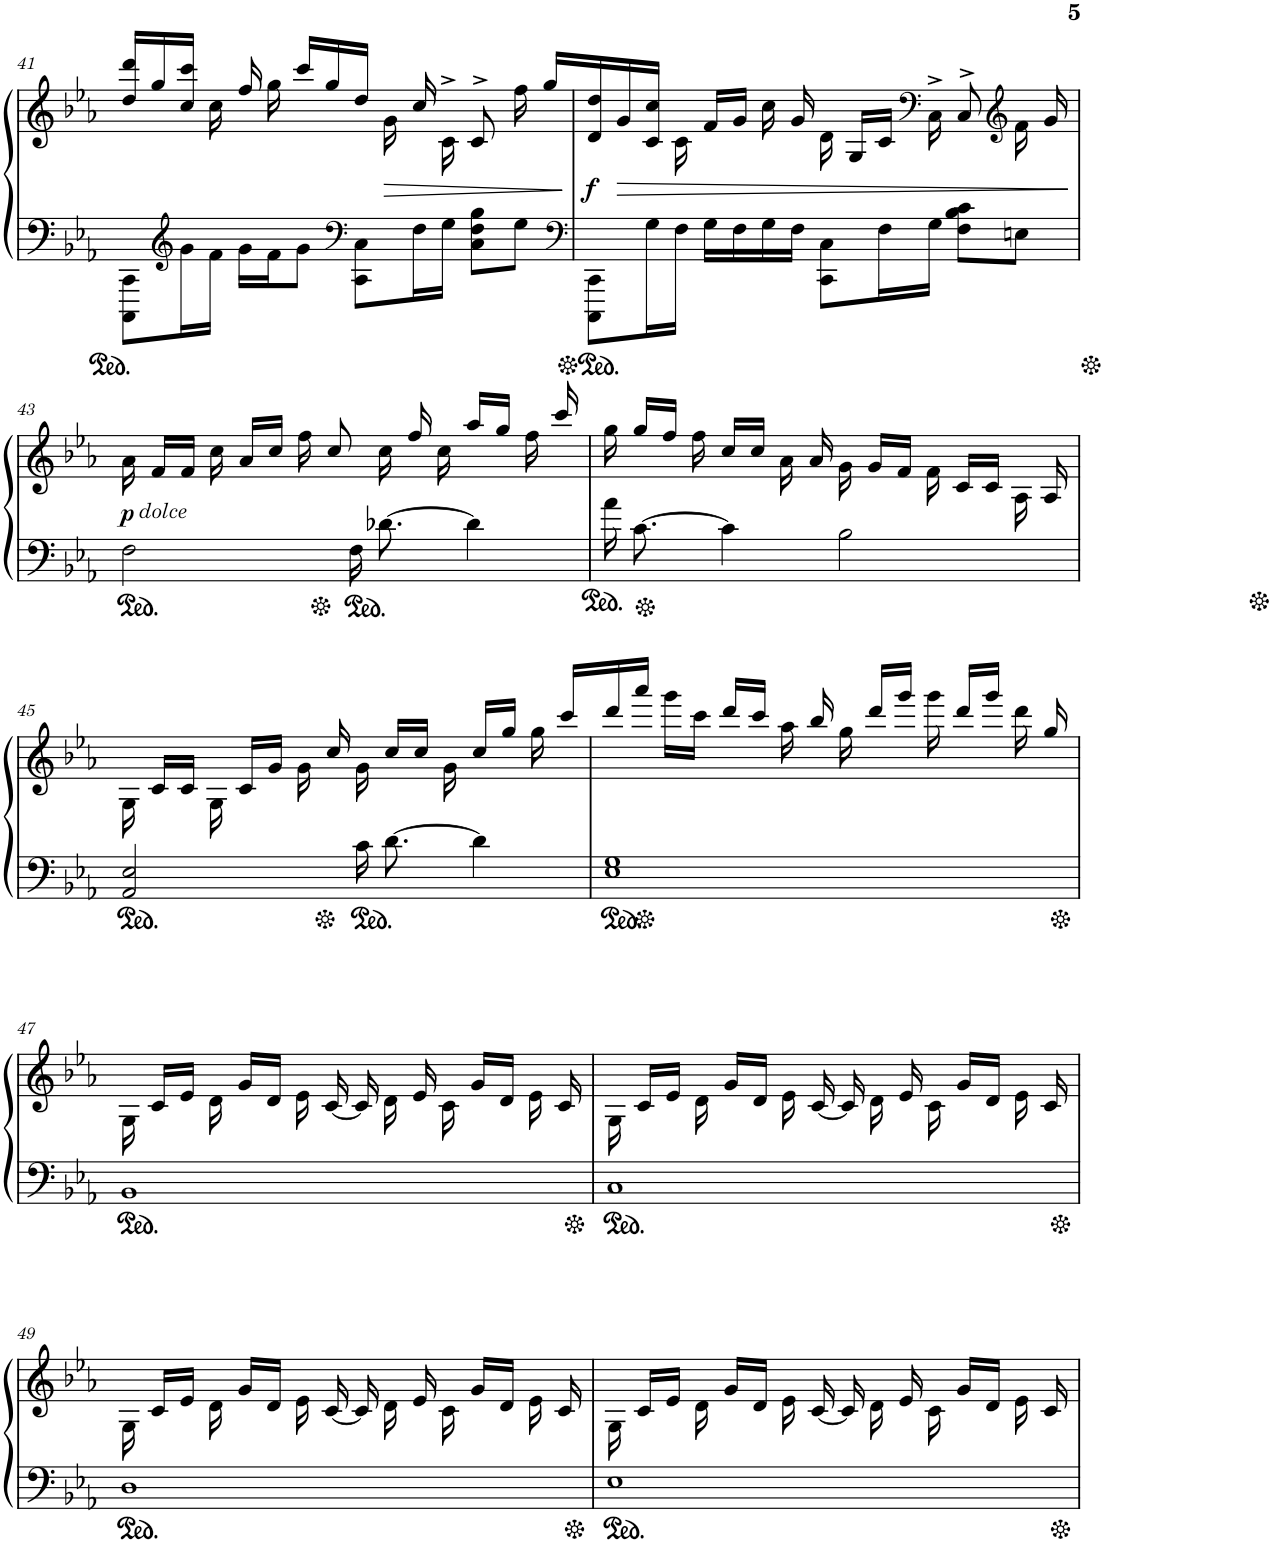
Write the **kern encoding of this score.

**kern	**kern	**dynam
*part1	*part1	*part1
*staff2	*staff1	*staff1/2
*I"Piano	*	*
*I'Pno.	*	*
!!LO:PB:g=z
*clefF4	*clefG2	*
*k[b-e-a-]	*k[b-e-a-]	*
*M4/4	*M4/4	*
=41	=41	=41
8CCC\ 8CC\L	16dd/ 16ddd/LL	.
.	16gg/	.
*clefG2	*	*
16g\L	16cc/ 16ccc/JJ	.
16f\JJ	16cc\	.
16g\LL	16ff/	.
16f\J	16gg\	.
8g\J	16ccc/LL	.
.	16gg/	.
*clefF4	*	*
8CC\ 8C\L	16dd/JJ	.
!	!	!LO:HP:b
.	16g\	>
16F\L	16cc/	.
16G\JJ	16c^\	.
8C\ 8F\ 8B-\L	8c^>/	.
8G\J	16ff\	.
.	16gg/LL	.
.	.	]
=42	=42	=42
*clefF4	*	*
!	!	!LO:DY:b
8CCC\ 8CC\L	16d/ 16dd/	f
!	!	!LO:HP:b
.	16g/	>
16G\L	16c/ 16cc/JJ	.
16F\JJ	16c\	.
16G\LL	16f/LL	.
16F\	16g/JJ	.
16G\	16cc\	.
16F\JJ	16g/	.
8CC\ 8C\L	16d\	.
.	16G/LL	.
16F\L	16c/JJ	.
*	*clefF4	*
16G\JJ	16C^\	.
8F\ 8B-\ 8c\L	8C^>/	.
*	*clefG2	*
8En\J	16f\	.
.	16g/	.
.	.	]
!!LO:LB:g=z
=43	=43	=43
!	!LO:TX:b:i:t=dolce	!
!	!	!LO:DY:b
2F\	16a-\	p
.	16f/LL	.
.	16f/JJ	.
.	16cc\	.
.	16a-/LL	.
.	16cc/JJ	.
.	16ff\	.
.	8cc/	.
16F\	.	.
[8.d-X\	16cc\	.
.	16ff/	.
.	16cc\	.
4d-\]	16aa-/LL	.
.	16gg/JJ	.
.	16ff\	.
.	16ccc/	.
=44	=44	=44
16a-\	16gg\	.
[8.c\	16gg/LL	.
.	16ff/JJ	.
.	16ff\	.
4c\]	16cc/LL	.
.	16cc/JJ	.
.	16a-\	.
.	16a-/	.
2B-\	16g\	.
.	16g/LL	.
.	16f/JJ	.
.	16f\	.
.	16c/LL	.
.	16c/JJ	.
.	16A-\	.
.	16A-/	.
!!LO:LB:g=z
=45	=45	=45
2AA-/ 2E-/	16G\	.
.	16c/LL	.
.	16c/JJ	.
.	16G\	.
.	16c/LL	.
.	16g/JJ	.
.	16g\	.
.	16cc/	.
16c\	16g\	.
[8.d\	16cc/LL	.
.	16cc/JJ	.
.	16g\	.
4d\]	16cc/LL	.
.	16gg/JJ	.
.	16gg\	.
.	16ccc/LL	.
=46	=46	=46
1E- 1G	16ddd/	.
.	16aaa-/JJ	.
.	16ggg\LL	.
.	16ccc\JJ	.
.	16ddd/LL	.
.	16ccc/JJ	.
.	16aa-\	.
.	16bb-/	.
.	16gg\	.
.	16ddd/LL	.
.	16ggg/JJ	.
.	16ggg\	.
.	16ddd/LL	.
.	16ggg/JJ	.
.	16ddd\	.
.	16gg/	.
!!LO:LB:g=z
=47	=47	=47
1BB-	16G\	.
.	16c/LL	.
.	16e-/JJ	.
.	16d\	.
.	16g/LL	.
.	16d/JJ	.
.	16e-\	.
.	[16c/	.
.	16c/]	.
.	16d\	.
.	16e-/	.
.	16c\	.
.	16g/LL	.
.	16d/JJ	.
.	16e-\	.
.	16c/	.
=48	=48	=48
1C	16G\	.
.	16c/LL	.
.	16e-/JJ	.
.	16d\	.
.	16g/LL	.
.	16d/JJ	.
.	16e-\	.
.	[16c/	.
.	16c/]	.
.	16d\	.
.	16e-/	.
.	16c\	.
.	16g/LL	.
.	16d/JJ	.
.	16e-\	.
.	16c/	.
!!LO:LB:g=z
=49	=49	=49
1D	16G\	.
.	16c/LL	.
.	16e-/JJ	.
.	16d\	.
.	16g/LL	.
.	16d/JJ	.
.	16e-\	.
.	[16c/	.
.	16c/]	.
.	16d\	.
.	16e-/	.
.	16c\	.
.	16g/LL	.
.	16d/JJ	.
.	16e-\	.
.	16c/	.
=50	=50	=50
1E-	16G\	.
.	16c/LL	.
.	16e-/JJ	.
.	16d\	.
.	16g/LL	.
.	16d/JJ	.
.	16e-\	.
.	[16c/	.
.	16c/]	.
.	16d\	.
.	16e-/	.
.	16c\	.
.	16g/LL	.
.	16d/JJ	.
.	16e-\	.
.	16c/	.
=	=	=
*-	*-	*-
